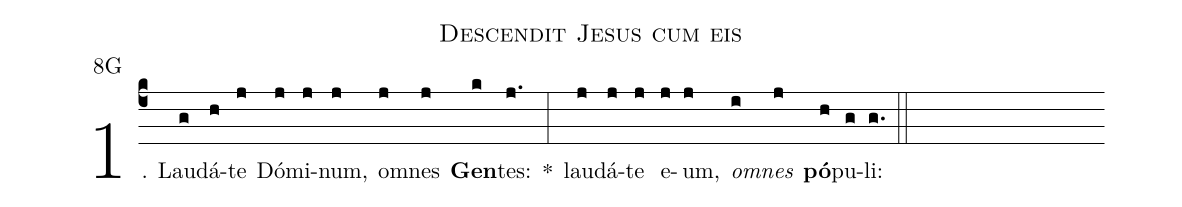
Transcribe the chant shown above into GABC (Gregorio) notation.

name:Descendit Jesus cum eis;
office-part:Antiphona;
mode:8;
annotation:8G;
%%
(c4) 1. Lau(g)dá(h)te(j) Dó(j)mi(j)num,(j) om(j)nes(j) <b>Gen</b>(k)tes:(j.) *(:) lau(j)dá(j)te(j) e(j)um,(j) <i>om</i>(i)<i>nes</i>(j) <b>pó</b>(h)pu(g)li:(g.) (::)
